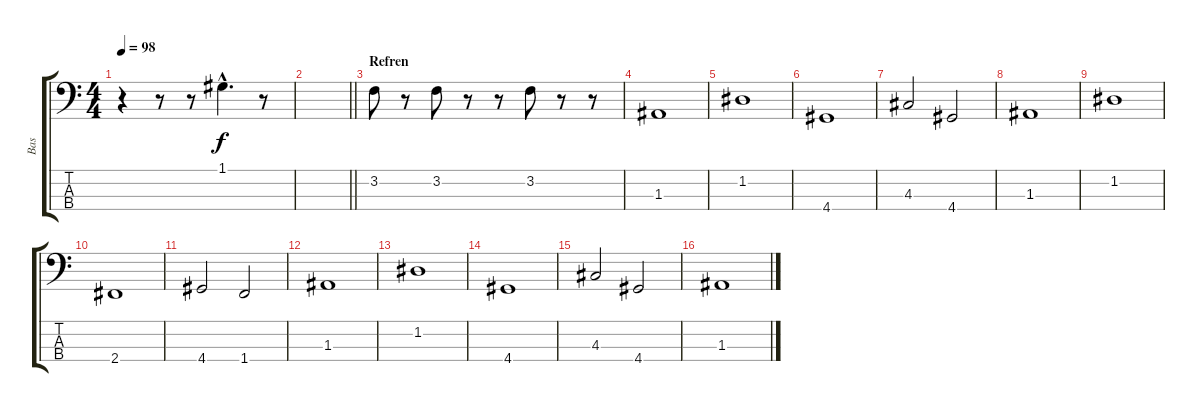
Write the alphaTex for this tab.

\track ("Bas" "Bas") {instrument electricbassfinger}
\staff {score tabs}
\tuning (G2 D2 A1 E1) {hide}
\ts (4 4)
\tempo 98
\clef f4
\ks c
r.4{dy f} r.8 r.8 1.1{hac}.4{d} r.8 |
\barLineRight lightlight
|
\section ("" "Refren")
3.2.8 r.8 3.2.8 r.8 r.8 3.2.8 r.8 r.8 |
1.3.1 |
1.2.1 |
4.4.1 |
4.3.2 4.4.2 |
1.3.1 |
1.2.1 |
2.4.1 |
4.4.2 1.4.2 |
1.3.1 |
1.2.1 |
4.4.1 |
4.3.2 4.4.2 |
1.3.1
